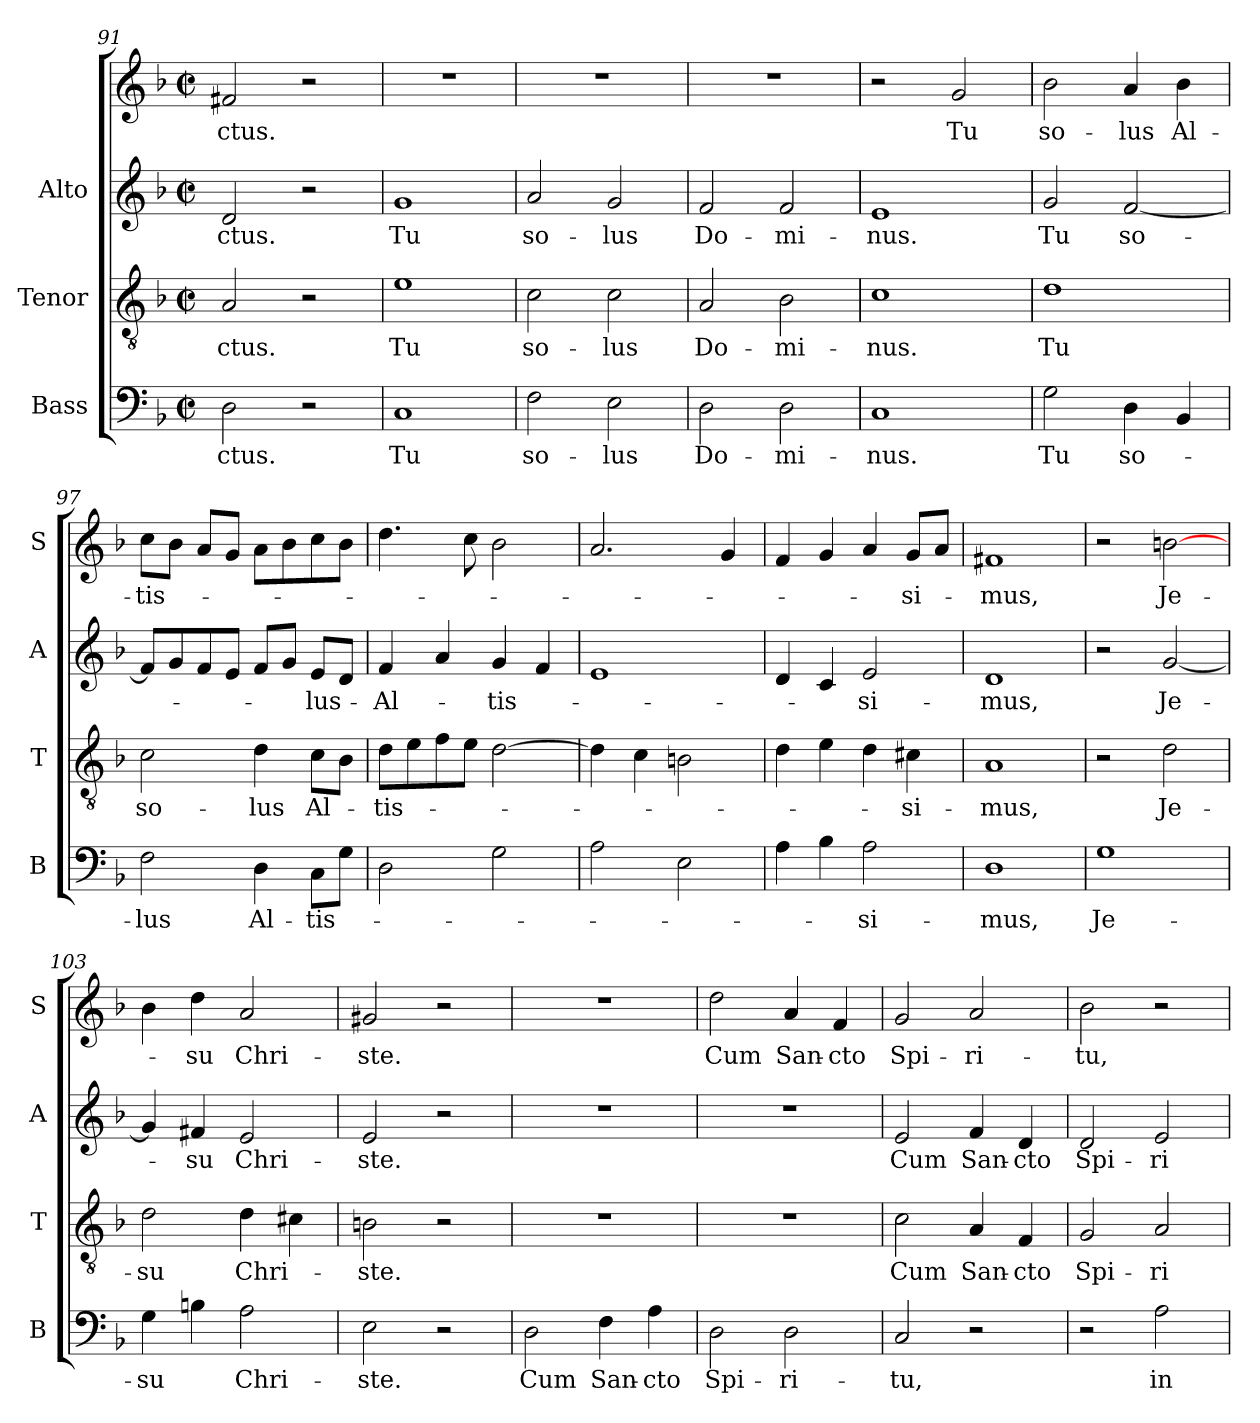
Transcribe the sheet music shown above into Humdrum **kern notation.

**kern	**text	**kern	**text	**kern	**text	**kern	**text
*part4	*part4	*part3	*part3	*part2	*part2	*part1	*part1
*staff4	*staff4	*staff3	*staff3	*staff2	*staff2	*staff1	*staff1
*I"Bass	*	*I"Tenor	*	*I"Alto	*	*	*
*I'B	*	*I'T	*	*I'A	*	*I'S	*
*clefF4	*	*clefGv2	*	*clefG2	*	*clefG2	*
*k[b-]	*	*k[b-]	*	*k[b-]	*	*k[b-]	*
*F:	*	*F:	*	*F:	*	*F:	*
*M2/2	*	*M2/2	*	*M2/2	*	*M2/2	*
*met(c|)	*	*met(c|)	*	*met(c|)	*	*met(c|)	*
=91	=91	=91	=91	=91	=91	=91	=91
2D\	-ctus.	2A/	-ctus.	2d/	-ctus.	2f#X/	-ctus.
2r	.	2r	.	2r	.	2r	.
!!LO:LB:g=z
=92	=92	=92	=92	=92	=92	=92	=92
1C	Tu	1e	Tu	1g	Tu	1r	.
=93	=93	=93	=93	=93	=93	=93	=93
2F\	so-	2c\	so-	2a/	so-	1r	.
2E\	-lus	2c\	-lus	2g/	-lus	.	.
=94	=94	=94	=94	=94	=94	=94	=94
2D\	Do-	2A/	Do-	2f/	Do-	1r	.
2D\	-mi-	2B-\	-mi-	2f/	-mi-	.	.
=95	=95	=95	=95	=95	=95	=95	=95
1C	-nus.	1c	-nus.	1e	-nus.	2r	.
.	.	.	.	.	.	2g/	Tu
=96	=96	=96	=96	=96	=96	=96	=96
2G\	Tu	1d	Tu	2g/	Tu	2b-\	so-
4D\	so-	.	.	[2f/	so-	4a/	-lus
4BB-/	.	.	.	.	.	4b-\	Al-
=97	=97	=97	=97	=97	=97	=97	=97
2F\	-lus	2c\	so-	8f/L]	.	8cc\L	-tis-
.	.	.	.	8g/	.	8b-\J	.
.	.	.	.	8f/	.	8a/L	.
.	.	.	.	8e/J	.	8g/J	.
4D\	Al-	4d\	-lus	8f/L	.	8a\L	.
.	.	.	.	8g/J	.	8b-\	.
8C\L	-tis-	8c\L	Al-	8e/L	-lus-	8cc\	.
8G\J	.	8B-\J	.	8d/J	.	8b-\J	.
!!LO:LB:g=z
=98	=98	=98	=98	=98	=98	=98	=98
2D\	.	8d\L	-tis-	4f/	-Al-	4.dd\	.
.	.	8e\	.	.	.	.	.
.	.	8f\	.	4a/	.	.	.
.	.	8e\J	.	.	.	8cc\	.
2G\	.	[2d\	.	4g/	-tis-	2b-\	.
.	.	.	.	4f/	.	.	.
=99	=99	=99	=99	=99	=99	=99	=99
2A\	.	4d\]	.	1e	.	2.a/	.
.	.	4c\	.	.	.	.	.
2E\	.	2Bn\	.	.	.	.	.
.	.	.	.	.	.	4g/	.
=100	=100	=100	=100	=100	=100	=100	=100
4A\	.	4d\	.	4d/	.	4f/	.
4B-\	.	4e\	.	4c/	.	4g/	.
2A\	-si-	4d\	.	2e/	-si-	4a/	.
.	.	4c#X\	-si-	.	.	8g/L	-si-
.	.	.	.	.	.	8a/J	.
=101	=101	=101	=101	=101	=101	=101	=101
1D	-mus,	1A	-mus,	1d	-mus,	1f#X	-mus,
=102	=102	=102	=102	=102	=102	=102	=102
1G	Je-	2r	.	2r	.	2r	.
.	.	2d\	Je-	[2g/	Je-	[2bn\	Je-
=103	=103	=103	=103	=103	=103	=103	=103
4G\	-su	2d\	-su	4g/]	.	4b-\	.
4Bn\	.	.	.	4f#X/	-su	4dd\	-su
2A\	Chri-	4d\	Chri-	2e/	Chri-	2a/	Chri-
.	.	4c#X\	.	.	.	.	.
!!LO:PB:g=z
=104	=104	=104	=104	=104	=104	=104	=104
2E\	-ste.	2Bn\	-ste.	2e/	-ste.	2g#X/	-ste.
2r	.	2r	.	2r	.	2r	.
=105	=105	=105	=105	=105	=105	=105	=105
2D\	Cum	1r	.	1r	.	1r	.
4F\	San-	.	.	.	.	.	.
4A\	-cto	.	.	.	.	.	.
=106	=106	=106	=106	=106	=106	=106	=106
2D\	Spi-	1r	.	1r	.	2dd\	Cum
2D\	-ri-	.	.	.	.	4a/	San-
.	.	.	.	.	.	4f/	-cto
=107	=107	=107	=107	=107	=107	=107	=107
2C/	-tu,	2c\	Cum	2e/	Cum	2g/	Spi-
2r	.	4A/	San-	4f/	San-	2a/	-ri-
.	.	4F/	-cto	4d/	-cto	.	.
=108	=108	=108	=108	=108	=108	=108	=108
2r	.	2G/	Spi-	2d/	Spi-	2b-\	-tu,
2A\	in	2A/	-ri-	2e/	-ri-	2r	.
=	=	=	=	=	=	=	=
*-	*-	*-	*-	*-	*-	*-	*-
